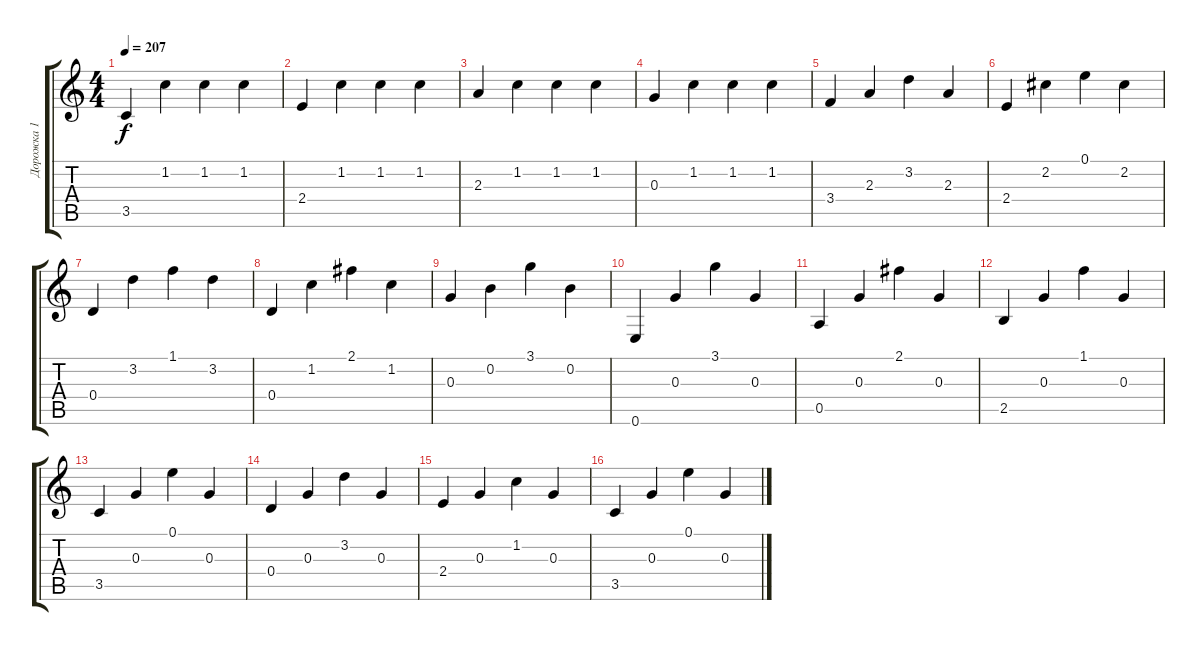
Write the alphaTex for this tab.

\track ("Дорожка 1" "Дорожка 1") {instrument acousticguitarsteel}
\staff {score tabs}
\tuning (E4 B3 G3 D3 A2 E2) {hide}
\ts (4 4)
\tempo 207
\clef g2
\ks c
3.5.4{dy f} 1.2.4 1.2.4 1.2.4 |
2.4.4 1.2.4 1.2.4 1.2.4 |
2.3.4 1.2.4 1.2.4 1.2.4 |
0.3.4 1.2.4 1.2.4 1.2.4 |
3.4.4 2.3.4 3.2.4 2.3.4 |
2.4.4 2.2.4 0.1.4 2.2.4 |
0.4.4 3.2.4 1.1.4 3.2.4 |
0.4.4 1.2.4 2.1.4 1.2.4 |
0.3.4 0.2.4 3.1.4 0.2.4 |
0.6.4 0.3.4 3.1.4 0.3.4 |
0.5.4 0.3.4 2.1.4 0.3.4 |
2.5.4 0.3.4 1.1.4 0.3.4 |
3.5.4 0.3.4 0.1.4 0.3.4 |
0.4.4 0.3.4 3.2.4 0.3.4 |
2.4.4 0.3.4 1.2.4 0.3.4 |
3.5.4 0.3.4 0.1.4 0.3.4
